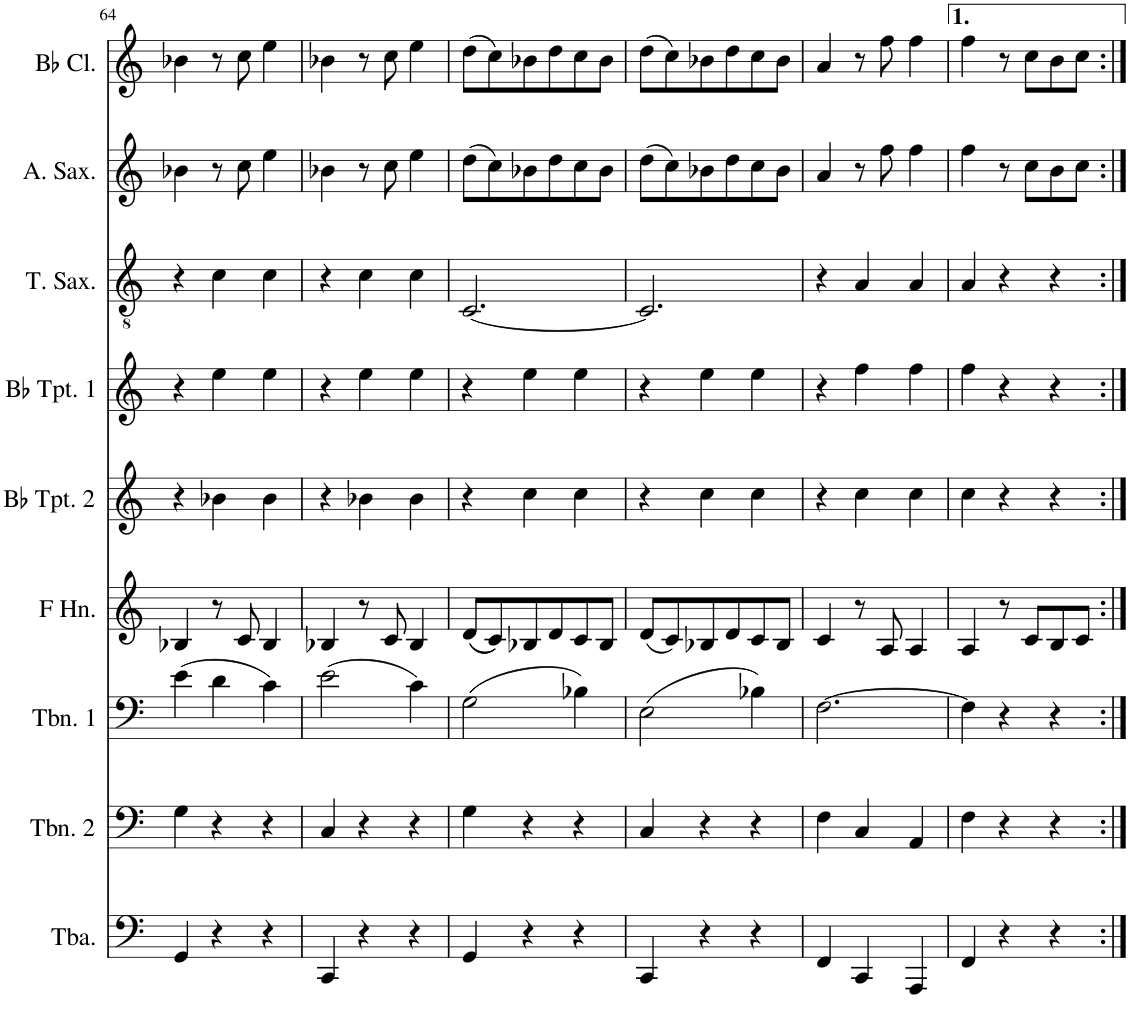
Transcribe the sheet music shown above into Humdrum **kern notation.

**kern	**kern	**kern	**kern	**kern	**kern	**kern	**kern	**kern
*part9	*part8	*part7	*part6	*part5	*part4	*part3	*part2	*part1
*staff9	*staff8	*staff7	*staff6	*staff5	*staff4	*staff3	*staff2	*staff1
*I"Tuba	*I"Trombone 2	*I"Trombone 1	*I"Horn in F	*I"Bb Tpt. 2	*I"Bb Tpt. 1	*I"Tenor Saxophone	*I"Alto Saxophone	*I"Bb Clarinet
*I'Tba.	*I'Tbn. 2	*I'Tbn. 1	*	*I'Bb Tpt. 2	*I'Bb Tpt. 1	*I'T. Sax.	*I'A. Sax.	*I'Bb Cl.
!!LO:PB:g=z
*clefF4	*clefF4	*clefF4	*clefG2	*clefG2	*clefG2	*clefGv2	*clefG2	*clefG2
*	*	*	*ITrd4c7	*ITrd1c2	*ITrd1c2	*ITrd8c14	*ITrd5c9	*ITrd1c2
*k[]	*k[]	*k[]	*k[]	*k[]	*k[]	*k[]	*k[]	*k[]
*M3/4	*M3/4	*M3/4	*M3/4	*M3/4	*M3/4	*M3/4	*M3/4	*M3/4
=64	=64	=64	=64	=64	=64	=64	=64	=64
4GG/	4G\	(4e\	4B-X/	4r	4r	4r	4b-X\	4b-X\
4r	4r	4d\	8r	4b-X\	4ee\	4c\	8r	8r
.	.	.	8c/	.	.	.	8cc\	8cc\
4r	4r	4c\)	4B-/	4b-\	4ee\	4c\	4ee\	4ee\
=65	=65	=65	=65	=65	=65	=65	=65	=65
4CC/	4C/	(2e\	4B-X/	4r	4r	4r	4b-X\	4b-X\
4r	4r	.	8r	4b-X\	4ee\	4c\	8r	8r
.	.	.	8c/	.	.	.	8cc\	8cc\
4r	4r	4c\)	4B-/	4b-\	4ee\	4c\	4ee\	4ee\
=66	=66	=66	=66	=66	=66	=66	=66	=66
4GG/	4G\	(2G\	((8d/L	4r	4r	[2.C/	(8dd\L	(8dd\L
.	.	.	8c/))	.	.	.	8cc\)	8cc\)
4r	4r	.	8B-X/	4cc\	4ee\	.	8b-X\	8b-X\
.	.	.	8d/	.	.	.	8dd\	8dd\
4r	4r	4B-X\)	8c/	4cc\	4ee\	.	8cc\	8cc\
.	.	.	8B-/J	.	.	.	8b-\J	8b-\J
=67	=67	=67	=67	=67	=67	=67	=67	=67
4CC/	4C/	(2E\	(8d/L	4r	4r	2.C/]	(8dd\L	(8dd\L
.	.	.	8c/)	.	.	.	8cc\)	8cc\)
4r	4r	.	8B-X/	4cc\	4ee\	.	8b-X\	8b-X\
.	.	.	8d/	.	.	.	8dd\	8dd\
4r	4r	4B-X\)	8c/	4cc\	4ee\	.	8cc\	8cc\
.	.	.	8B-/J	.	.	.	8b-\J	8b-\J
=68	=68	=68	=68	=68	=68	=68	=68	=68
4FF/	4F\	[2.F\	4c/	4r	4r	4r	4a/	4a/
4CC/	4C/	.	8r	4cc\	4ff\	4A/	8r	8r
.	.	.	8A/	.	.	.	8ff\	8ff\
4AAA/	4AA/	.	4A/	4cc\	4ff\	4A/	4ff\	4ff\
=69	=69	=69	=69	=69	=69	=69	=69	=69
4FF/	4F\	4F\]	4A/	4cc\	4ff\	4A/	4ff\	4ff\
4r	4r	4r	8r	4r	4r	4r	8r	8r
.	.	.	8c/L	.	.	.	8cc\L	8cc\L
4r	4r	4r	8B/	4r	4r	4r	8b\	8b\
.	.	.	8c/J	.	.	.	8cc\J	8cc\J
=:|!	=:|!	=:|!	=:|!	=:|!	=:|!	=:|!	=:|!	=:|!
*-	*-	*-	*-	*-	*-	*-	*-	*-
